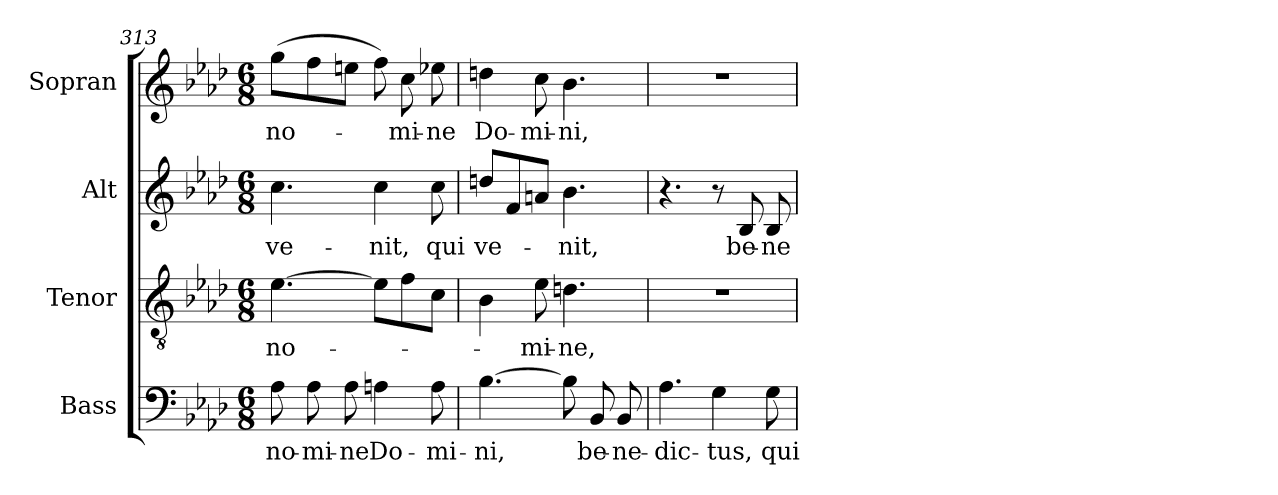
**kern	**text	**kern	**text	**kern	**text	**kern	**text
*part4	*part4	*part3	*part3	*part2	*part2	*part1	*part1
*staff4	*staff4	*staff3	*staff3	*staff2	*staff2	*staff1	*staff1
*I"Bass	*	*I"Tenor	*	*I"Alt	*	*I"Sopran	*
*I'B.	*	*I'T.	*	*I'A.	*	*I'S.	*
!!LO:LB:g=z
*clefF4	*	*clefGv2	*	*clefG2	*	*clefG2	*
*k[b-e-a-d-]	*	*k[b-e-a-d-]	*	*k[b-e-a-d-]	*	*k[b-e-a-d-]	*
*A-:	*	*A-:	*	*A-:	*	*A-:	*
*M6/8	*	*M6/8	*	*M6/8	*	*M6/8	*
=313	=313	=313	=313	=313	=313	=313	=313
!	!LO:LY:b	!	!LO:LY:b	!	!LO:LY:b	!	!LO:LY:b
8A-\	no-	[4.e-\	no-	4.cc\	ve-	(>8gg\L	no-
!	!LO:LY:b	!	!	!	!	!	!
8A-\	-mi-	.	.	.	.	8ff\	.
!	!LO:LY:b	!	!	!	!	!	!
8A-\	-ne	.	.	.	.	8een\J	.
!	!LO:LY:b	!	!	!	!LO:LY:b	!	!
4An\	Do-	8e-\L]	.	4cc\	-nit,	8ff\)	.
!	!	!	!	!	!	!	!LO:LY:b
.	.	8f\	.	.	.	8cc\	-mi-
!	!LO:LY:b	!	!	!	!LO:LY:b	!	!LO:LY:b
8A\	-mi-	8c\J	.	8cc\	qui	8ee-X\	-ne
=314	=314	=314	=314	=314	=314	=314	=314
!	!LO:LY:b	!	!	!	!LO:LY:b	!	!LO:LY:b
[4.B-\	-ni,	4B-\	.	8ddn/L	ve-	4ddn\	Do-
.	.	.	.	8f/	.	.	.
!	!	!	!LO:LY:b	!	!	!	!LO:LY:b
.	.	8e-\	-mi-	8an/J	.	8cc\	-mi-
!	!	!	!LO:LY:b	!	!LO:LY:b	!	!LO:LY:b
8B-\]	.	4.dn\	-ne,	4.b-\	-nit,	4.b-\	-ni,
!	!LO:LY:b	!	!	!	!	!	!
8BB-/	be-	.	.	.	.	.	.
!	!LO:LY:b	!	!	!	!	!	!
8BB-/	-ne-	.	.	.	.	.	.
=315	=315	=315	=315	=315	=315	=315	=315
!	!LO:LY:b	!	!	!	!	!	!
4.A-\	-dic-	2.r	.	4.r	.	2.r	.
!	!LO:LY:b	!	!	!	!	!	!
4G\	-tus,	.	.	8r	.	.	.
!	!	!	!	!	!LO:LY:b	!	!
.	.	.	.	8B-/	be-	.	.
!	!LO:LY:b	!	!	!	!LO:LY:b	!	!
8G\	qui	.	.	8B-/	-ne-	.	.
=	=	=	=	=	=	=	=
*-	*-	*-	*-	*-	*-	*-	*-
